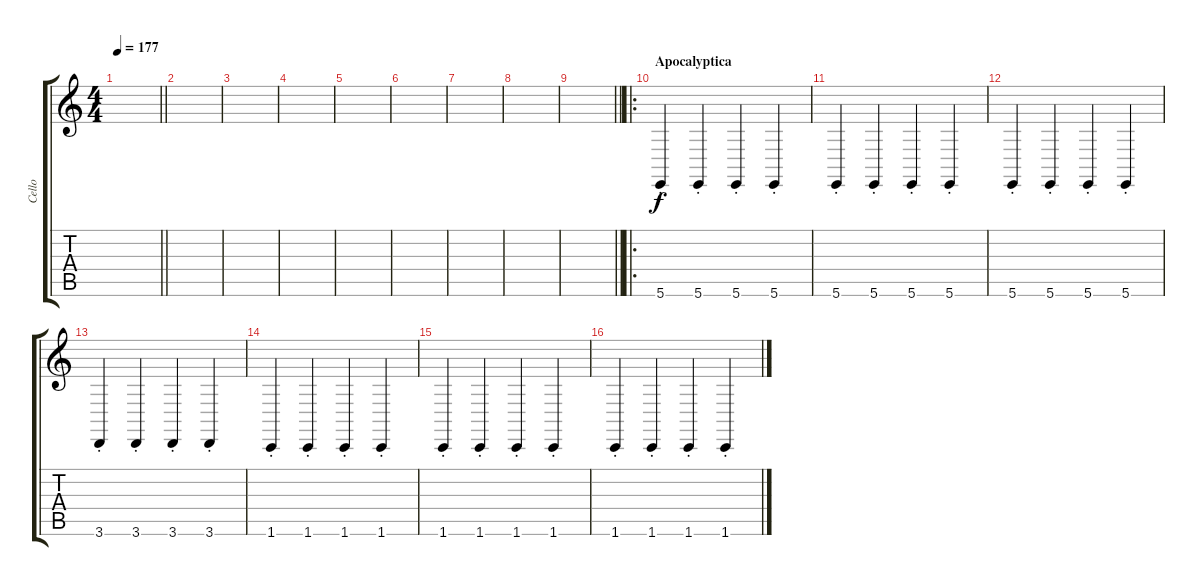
\track ("Cello" "Cello") {instrument cello}
\staff {score tabs}
\tuning (B3 Gb3 D3 A2 E2 B1) {hide}
\ts (4 4)
\tempo 177
\clef g2
\barLineRight lightlight
\ks c
|
|
|
|
|
|
|
|
\barLineRight lightlight
|
\ro
\section ("" "Apocalyptica")
5.6{st}.4 5.6{st}.4 5.6{st}.4 5.6{st}.4 |
5.6{st}.4 5.6{st}.4 5.6{st}.4 5.6{st}.4 |
5.6{st}.4 5.6{st}.4 5.6{st}.4 5.6{st}.4 |
3.6{st}.4 3.6{st}.4 3.6{st}.4 3.6{st}.4 |
1.6{st}.4 1.6{st}.4 1.6{st}.4 1.6{st}.4 |
1.6{st}.4 1.6{st}.4 1.6{st}.4 1.6{st}.4 |
1.6{st}.4 1.6{st}.4 1.6{st}.4 1.6{st}.4
